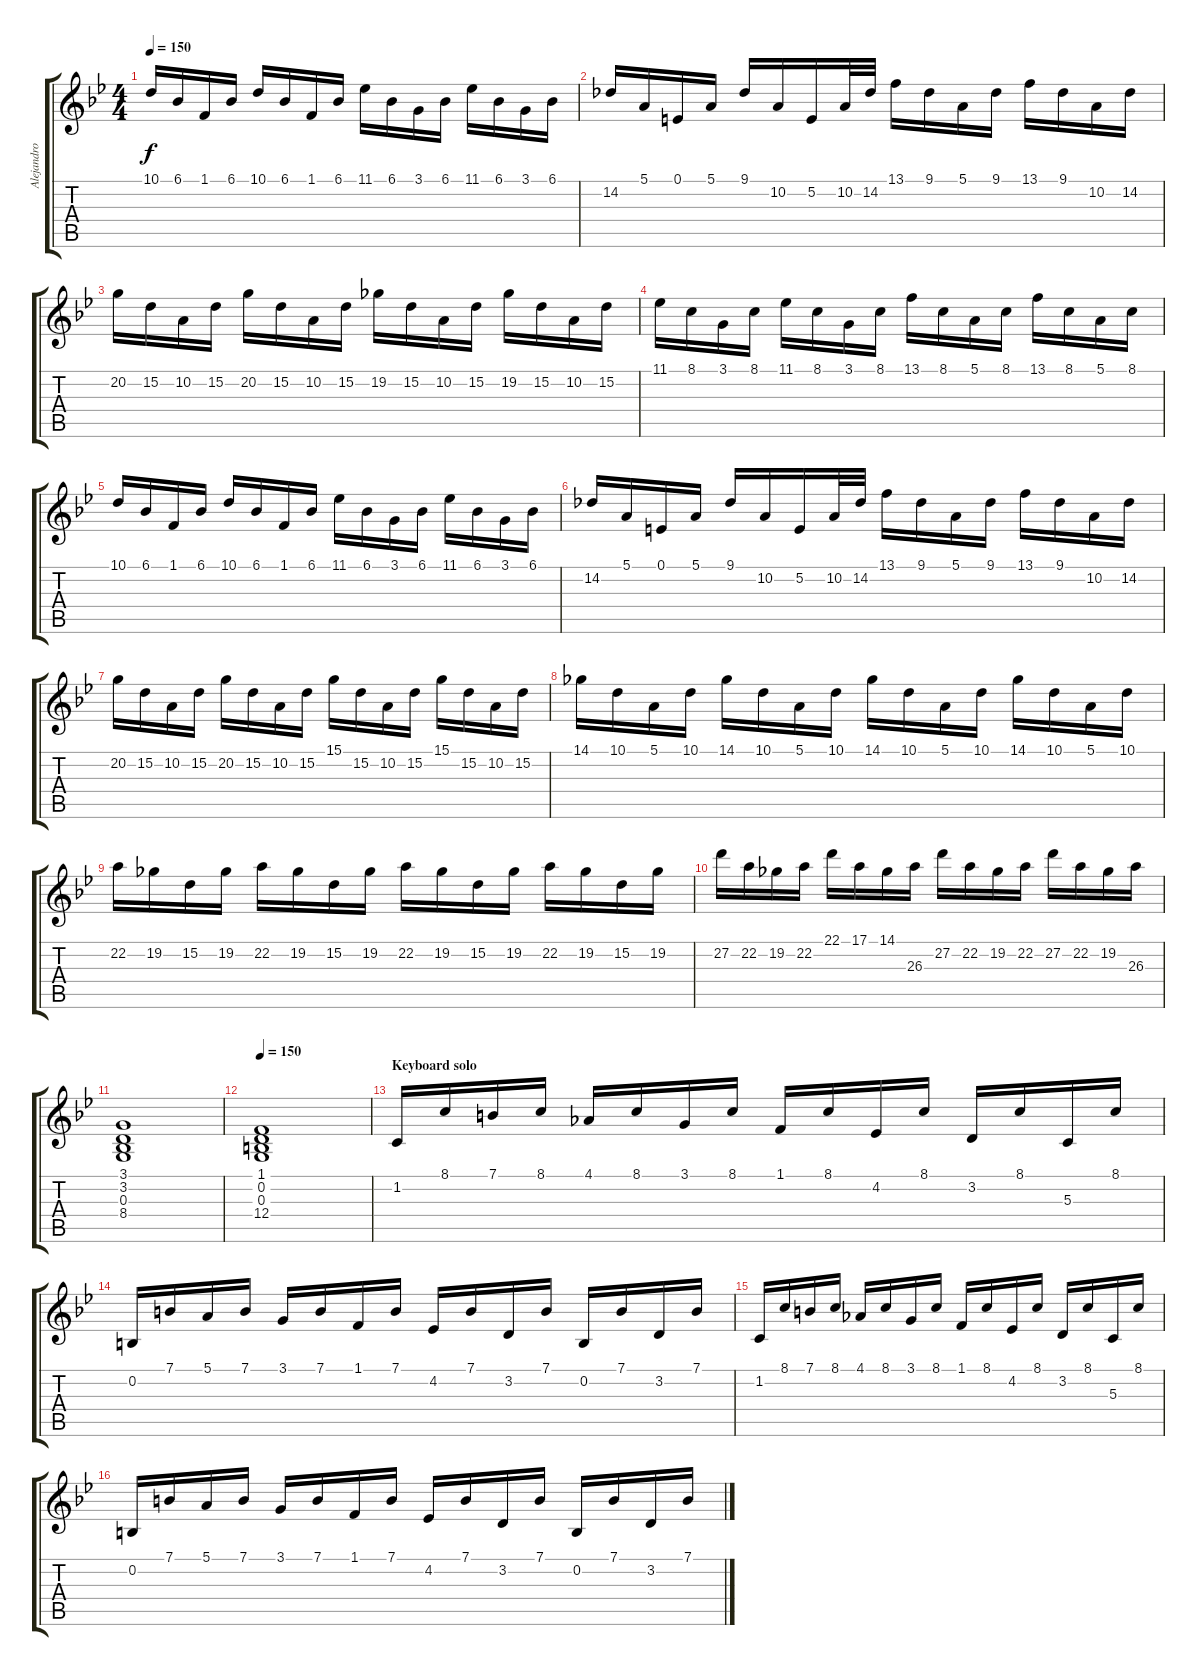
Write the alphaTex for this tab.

\track ("Alejandro (Kb/Piano)" "Alejandro ") {instrument lead2sawtooth}
\staff {score tabs}
\tuning (E4 B3 G3 D3 A2 E2) {hide}
\ts (4 4)
\tempo 150
\clef g2
\ks gminor
10.1.16{dy f} 6.1.16 1.1.16 6.1.16 10.1.16 6.1.16 1.1.16 6.1.16 11.1.16 6.1.16 3.1.16 6.1.16 11.1.16 6.1.16 3.1.16 6.1.16 |
14.2.16 5.1.16 0.1.16 5.1.16 9.1.16 10.2.16 5.2.16 10.2.32 14.2.32 13.1.16 9.1.16 5.1.16 9.1.16 13.1.16 9.1.16 10.2.16 14.2.16 |
20.2.16 15.2.16 10.2.16 15.2.16 20.2.16 15.2.16 10.2.16 15.2.16 19.2.16 15.2.16 10.2.16 15.2.16 19.2.16 15.2.16 10.2.16 15.2.16 |
11.1.16 8.1.16 3.1.16 8.1.16 11.1.16 8.1.16 3.1.16 8.1.16 13.1.16 8.1.16 5.1.16 8.1.16 13.1.16 8.1.16 5.1.16 8.1.16 |
10.1.16 6.1.16 1.1.16 6.1.16 10.1.16 6.1.16 1.1.16 6.1.16 11.1.16 6.1.16 3.1.16 6.1.16 11.1.16 6.1.16 3.1.16 6.1.16 |
14.2.16 5.1.16 0.1.16 5.1.16 9.1.16 10.2.16 5.2.16 10.2.32 14.2.32 13.1.16 9.1.16 5.1.16 9.1.16 13.1.16 9.1.16 10.2.16 14.2.16 |
20.2.16 15.2.16 10.2.16 15.2.16 20.2.16 15.2.16 10.2.16 15.2.16 15.1.16 15.2.16 10.2.16 15.2.16 15.1.16 15.2.16 10.2.16 15.2.16 |
14.1.16 10.1.16 5.1.16 10.1.16 14.1.16 10.1.16 5.1.16 10.1.16 14.1.16 10.1.16 5.1.16 10.1.16 14.1.16 10.1.16 5.1.16 10.1.16 |
22.2.16 19.2.16 15.2.16 19.2.16 22.2.16 19.2.16 15.2.16 19.2.16 22.2.16 19.2.16 15.2.16 19.2.16 22.2.16 19.2.16 15.2.16 19.2.16 |
27.2.16 22.2.16 19.2.16 22.2.16 22.1.16 17.1.16 14.1.16 26.3.16 27.2.16 22.2.16 19.2.16 22.2.16 27.2.16 22.2.16 19.2.16 26.3.16 |
(3.1 3.2 0.3 8.4).1 |
\tempo 150
(1.1 0.2 0.3 12.4).1{instrument lead2sawtooth} |
\section ("" "Keyboard solo")
1.2.16 8.1.16 7.1.16 8.1.16 4.1.16 8.1.16 3.1.16 8.1.16 1.1.16 8.1.16 4.2.16 8.1.16 3.2.16 8.1.16 5.3.16 8.1.16 |
0.2.16 7.1.16 5.1.16 7.1.16 3.1.16 7.1.16 1.1.16 7.1.16 4.2.16 7.1.16 3.2.16 7.1.16 0.2.16 7.1.16 3.2.16 7.1.16 |
1.2.16 8.1.16 7.1.16 8.1.16 4.1.16 8.1.16 3.1.16 8.1.16 1.1.16 8.1.16 4.2.16 8.1.16 3.2.16 8.1.16 5.3.16 8.1.16 |
0.2.16 7.1.16 5.1.16 7.1.16 3.1.16 7.1.16 1.1.16 7.1.16 4.2.16 7.1.16 3.2.16 7.1.16 0.2.16 7.1.16 3.2.16 7.1.16
